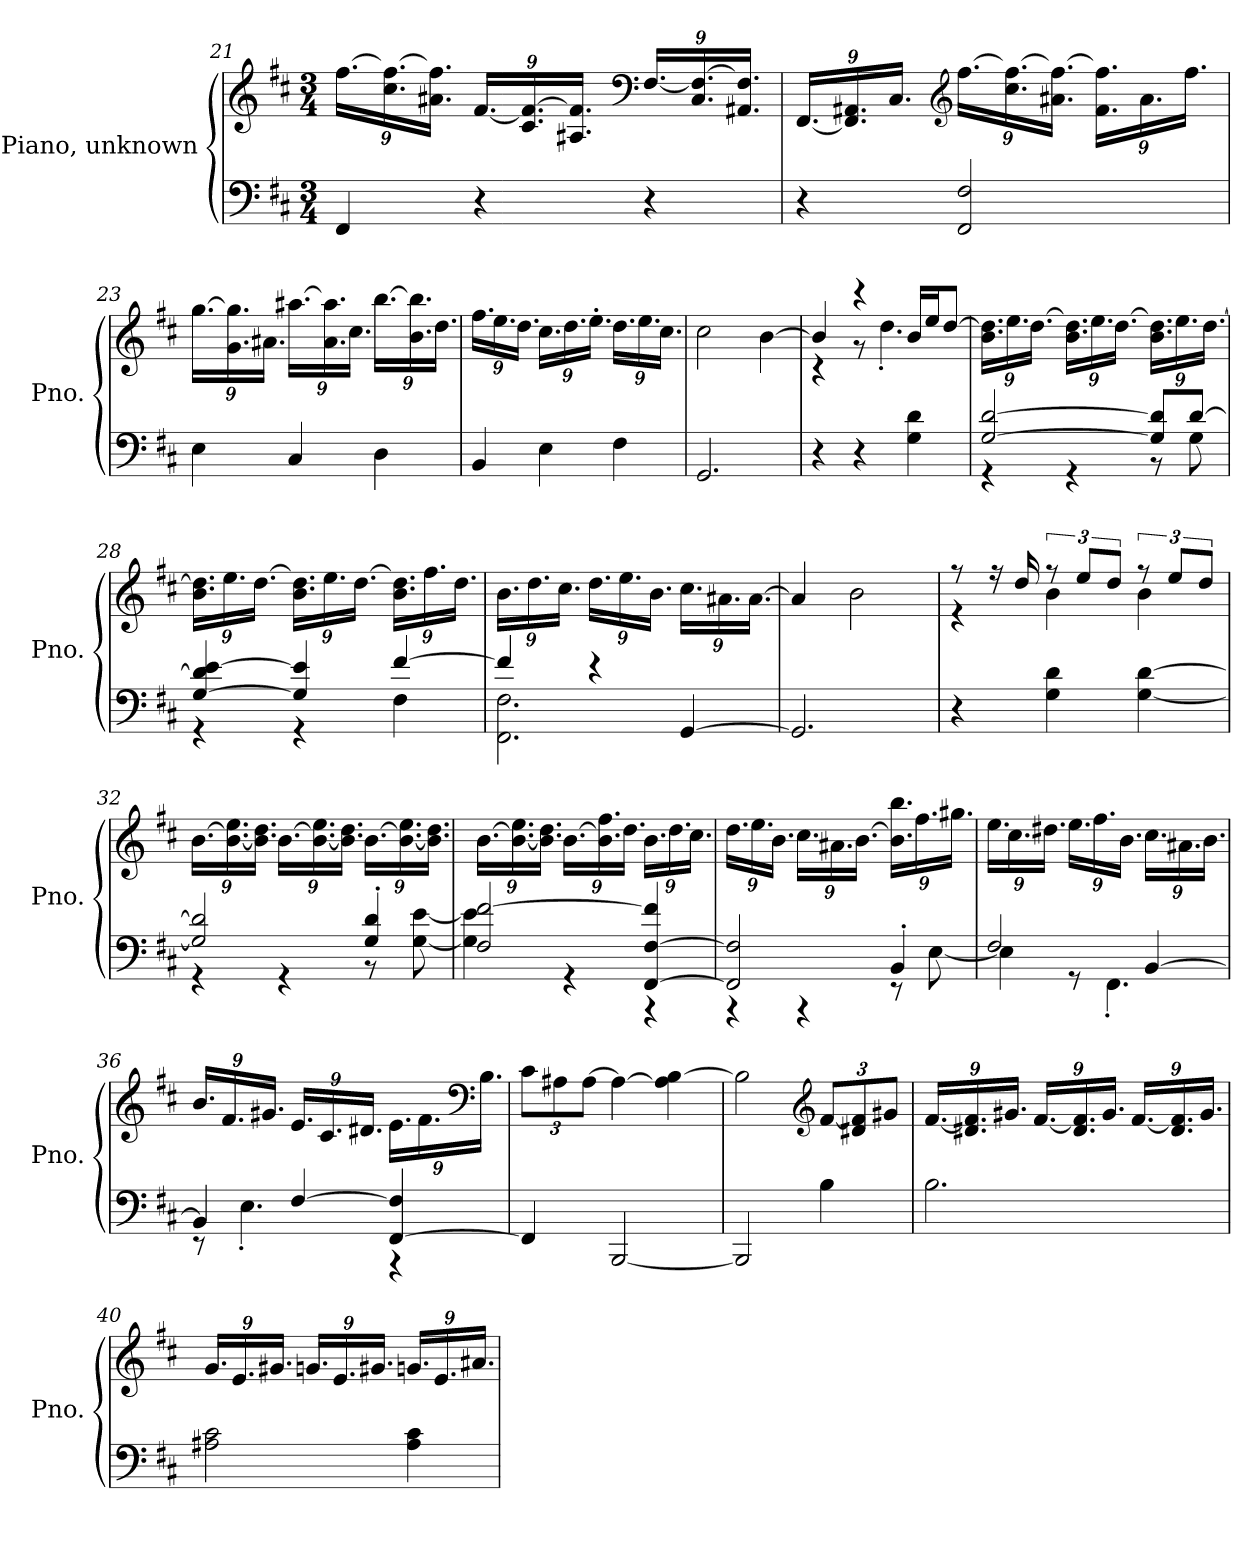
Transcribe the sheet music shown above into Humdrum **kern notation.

**kern	**kern
*part1	*part1
*staff2	*staff1
*I"Piano, unknown	*
*I'Pno.	*
*clefF4	*clefG2
*k[f#c#]	*k[f#c#]
*M3/4	*M3/4
*	*Xbrackettup
=21	=21
4FF#/	[18.ff#\LL
.	18.cc#\ 18.ff#\_
.	18.a#X\ 18.ff#\]JJ
4r	[18.f#/LL
.	18.c#/ 18.f#/_
.	18.A#X/ 18.f#/]JJ
*	*clefF4
4r	[18.F#/LL
.	18.C#/ 18.F#/_
.	18.AA#X/ 18.F#/]JJ
!!LO:LB:g=z
=22	=22
4r	[18.FF#/LL
.	18.FF#/] 18.AA#X/
.	18.C#/JJ
*	*clefG2
2FF#/ 2F#/	[18.ff#\LL
.	18.cc#\ 18.ff#\_
.	18.a#X\ 18.ff#\_JJ
.	18.f#\ 18.ff#\]LL
.	18.a#\
.	18.ff#\JJ
=23	=23
4E\	[18.gg\LL
.	18.g\ 18.gg\]
.	18.a#X\JJ
4C#/	[18.aa#X\LL
.	18.a#\ 18.aa#\]
.	18.cc#\JJ
4D\	[18.bb\LL
.	18.b\ 18.bb\]
.	18.dd\JJ
!!LO:LB:g=z
=24	=24
4BB/	18.ff#\LL
.	18.ee\
.	18.dd\JJ
4E\	18.cc#\LL
.	18.dd\
.	18.ee'\JJ
4F#\	18.dd\LL
.	18.ee\
.	18.cc#\JJ
=25	=25
2.GG/	2cc#\
.	[4b\
=26	=26
*	*^
4r	4b/]	4r
4r	4r	8r
.	.	4.dd'\
4G\ 4d\	16b/LL	.
.	16ee/J	.
.	[8dd/J	.
*	*v	*v
=27	=27
*^	*
[2G/ [2d/	4r	18.b\ 18.dd\]LL
.	.	18.ee\
.	.	[18.dd\JJ
.	4r	18.b\ 18.dd\]LL
.	.	18.ee\
.	.	[18.dd\JJ
8G/] 8d/]L	8r	18.b\ 18.dd\]LL
.	.	18.ee\
[8d/J	8G\	.
.	.	[18.dd\JJ
!!LO:LB:g=z
=28	=28	=28
[4G/ 4d/] [4e/	4r	18.b\ 18.dd\]LL
.	.	18.ee\
.	.	[18.dd\JJ
4G/] 4e/]	4r	18.b\ 18.dd\]LL
.	.	18.ee\
.	.	[18.dd\JJ
[4f#/	4F#\	18.b\ 18.dd\]LL
.	.	18.ff#\
.	.	18.dd\JJ
=29	=29	=29
4f#/]	2.FF#\ 2.F#\	18.b\LL
.	.	18.dd\
.	.	18.cc#\JJ
4r	.	18.dd\LL
.	.	18.ee\
.	.	18.b\JJ
[4GG/	.	18.cc#\LL
.	.	18.a#X\
.	.	[18.a#\JJ
*v	*v	*
=30	=30
2.GG/]	4a#/]
.	2b\
=31	=31
*	*^
4r	8r	4r
.	16r	.
.	16dd/	.
*	*brackettup	*
4G\ 4d\	12r	4b\
.	12ee/L	.
.	12dd/J	.
[4G\ [4d\	12r	4b\
.	12ee/L	.
.	12dd/J	.
*	*v	*v
!!LO:PB:g=z
=32	=32
*^	*
*	*	*Xbrackettup
2G/] 2d/]	4r	[18.b\LL
.	.	18.b\_ 18.ee\
.	.	18.b\] 18.dd\JJ
.	4r	[18.b\LL
.	.	18.b\_ 18.ee\
.	.	18.b\] 18.dd\JJ
4G/' 4d/'	8r	[18.b\LL
.	.	18.b\_ 18.ee\
.	[8G\ [8e\	.
.	.	18.b\] 18.dd\JJ
=33	=33	=33
2F#/ [2f#/	4G\] 4e\]	[18.b\LL
.	.	18.b\_ 18.ee\
.	.	18.b\] 18.dd\JJ
.	4r	[18.b\LL
.	.	18.b\] 18.ff#\
.	.	18.dd\JJ
[4FF#/ [4F#/ 4f#/]	4r	18.b\LL
.	.	18.dd\
.	.	18.cc#\JJ
!!LO:LB:g=z
=34	=34	=34
2FF#/] 2F#/]	4r	18.dd\LL
.	.	18.ee\
.	.	18.b\JJ
.	4r	18.cc#\LL
.	.	18.a#X\
.	.	[18.b\JJ
4BB'/	8r	18.b\] 18.bb\LL
.	.	18.ff#\
.	[8E\	.
.	.	18.gg#X\JJ
=35	=35	=35
2F#/	4E\]	18.ee\LL
.	.	18.cc#\
.	.	18.dd#X\JJ
.	8r	18.ee\LL
.	.	18.ff#\
.	4.FF#'\	.
.	.	18.b\JJ
[4BB/	.	18.cc#\LL
.	.	18.a#X\
.	.	18.b\JJ
!!LO:LB:g=z
=36	=36	=36
4BB/]	8r	18.b/LL
.	.	18.f#/
.	4.E'\	.
.	.	18.g#X/JJ
[4F#/	.	18.e/LL
.	.	18.c#/
.	.	18.d#X/JJ
[4FF#/ 4F#/]	4r	18.e\LL
.	.	18.f#\
*	*	*clefF4
.	.	18.B\JJ
*v	*v	*
=37	=37
4FF#/]	12c#\L
.	12A#X\
.	[12A#\J
[2BBB/	4A#\_
.	4A#\] [4B\
=38	=38
2BBB/]	2B\]
*	*clefG2
4B\	[12f#/L
.	12d#X/ 12f#/]
.	12g#X/J
!!LO:LB:g=z
=39	=39
2.B\	[18.f#/LL
.	18.d#X/ 18.f#/]
.	18.g#X/JJ
.	[18.f#/LL
.	18.d#/ 18.f#/]
.	18.g#/JJ
.	[18.f#/LL
.	18.d#/ 18.f#/]
.	18.g#/JJ
=40	=40
2A#X\ 2c#\	18.g/LL
.	18.e/
.	18.g#X/JJ
.	18.gn/LL
.	18.e/
.	18.g#X/JJ
4A#\ 4c#\	18.gn/LL
.	18.e/
.	18.a#X/JJ
=	=
*-	*-
